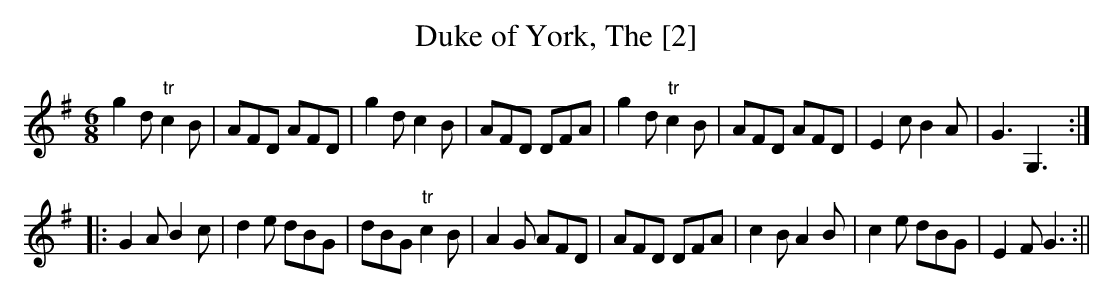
X:1
T:Duke of York, The [2]
M:6/8
L:1/8
K:G
g2d "tr"c2B|AFD AFD|g2d c2B|AFD DFA|g2d "tr"c2B|AFD AFD|E2c B2A|G3 G,3:|
|:G2A B2c|d2e dBG|dBG "tr"c2B|A2G AFD|AFD DFA|c2B A2B|c2e dBG|E2F G3:||
